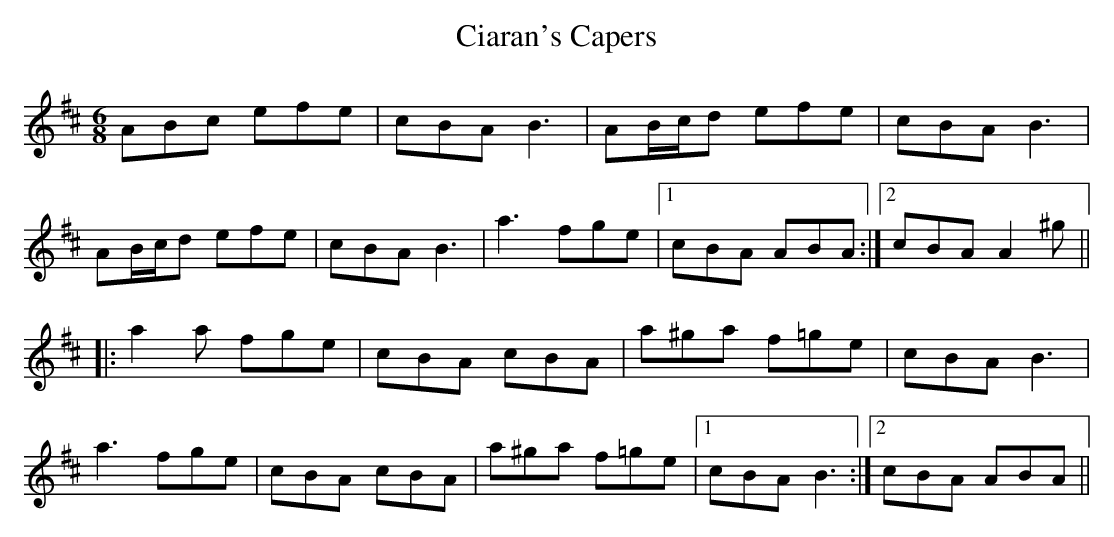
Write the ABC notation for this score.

X:1
T:Ciaran's Capers
M:6/8
K:Amix
ABc efe|cBA B3|AB/c/d efe|cBA B3|
AB/c/d efe|cBA B3|a3 fge|1 cBA ABA:|2 cBA A2^g||
|:a2a fge|cBA cBA|a^ga f=ge|cBA B3|
a3 fge|cBA cBA|a^ga f=ge|1 cBA B3:|2 cBA ABA||
